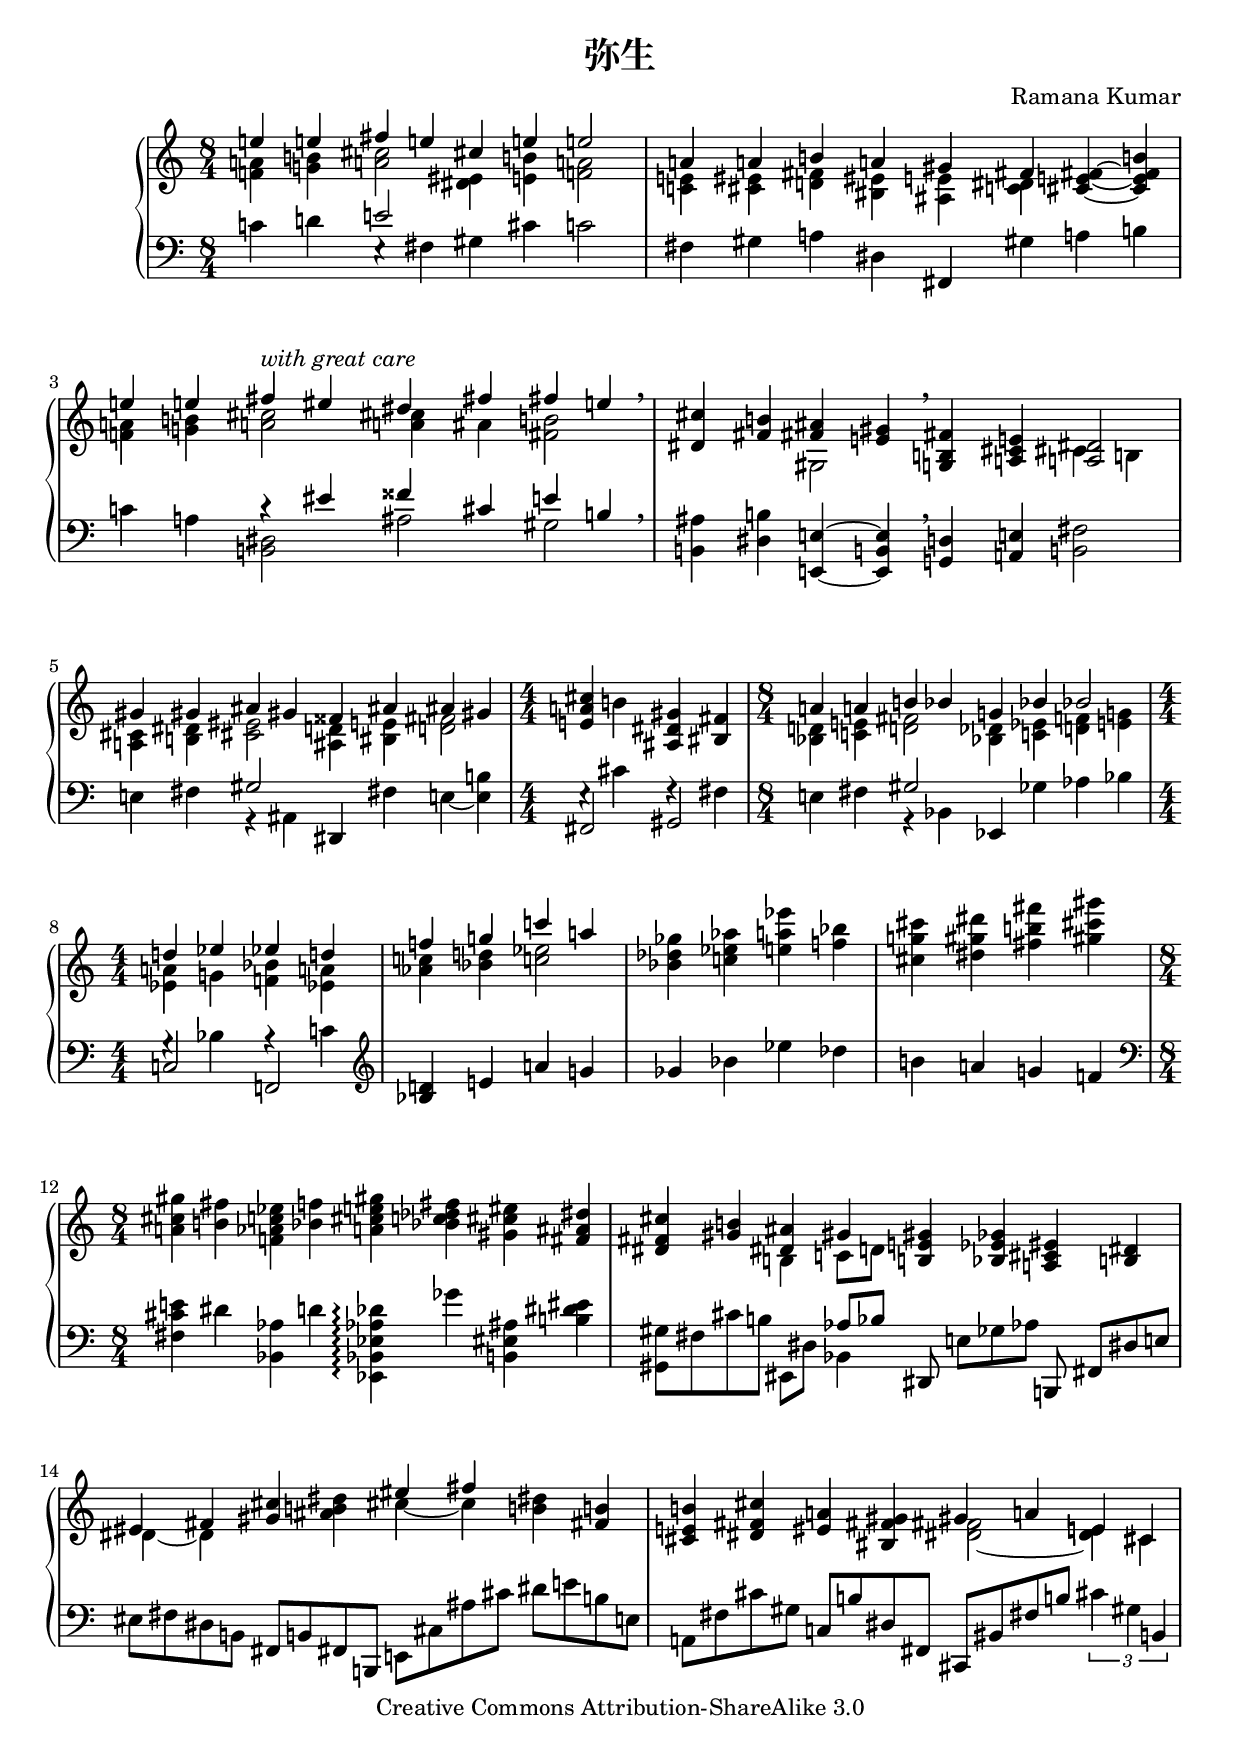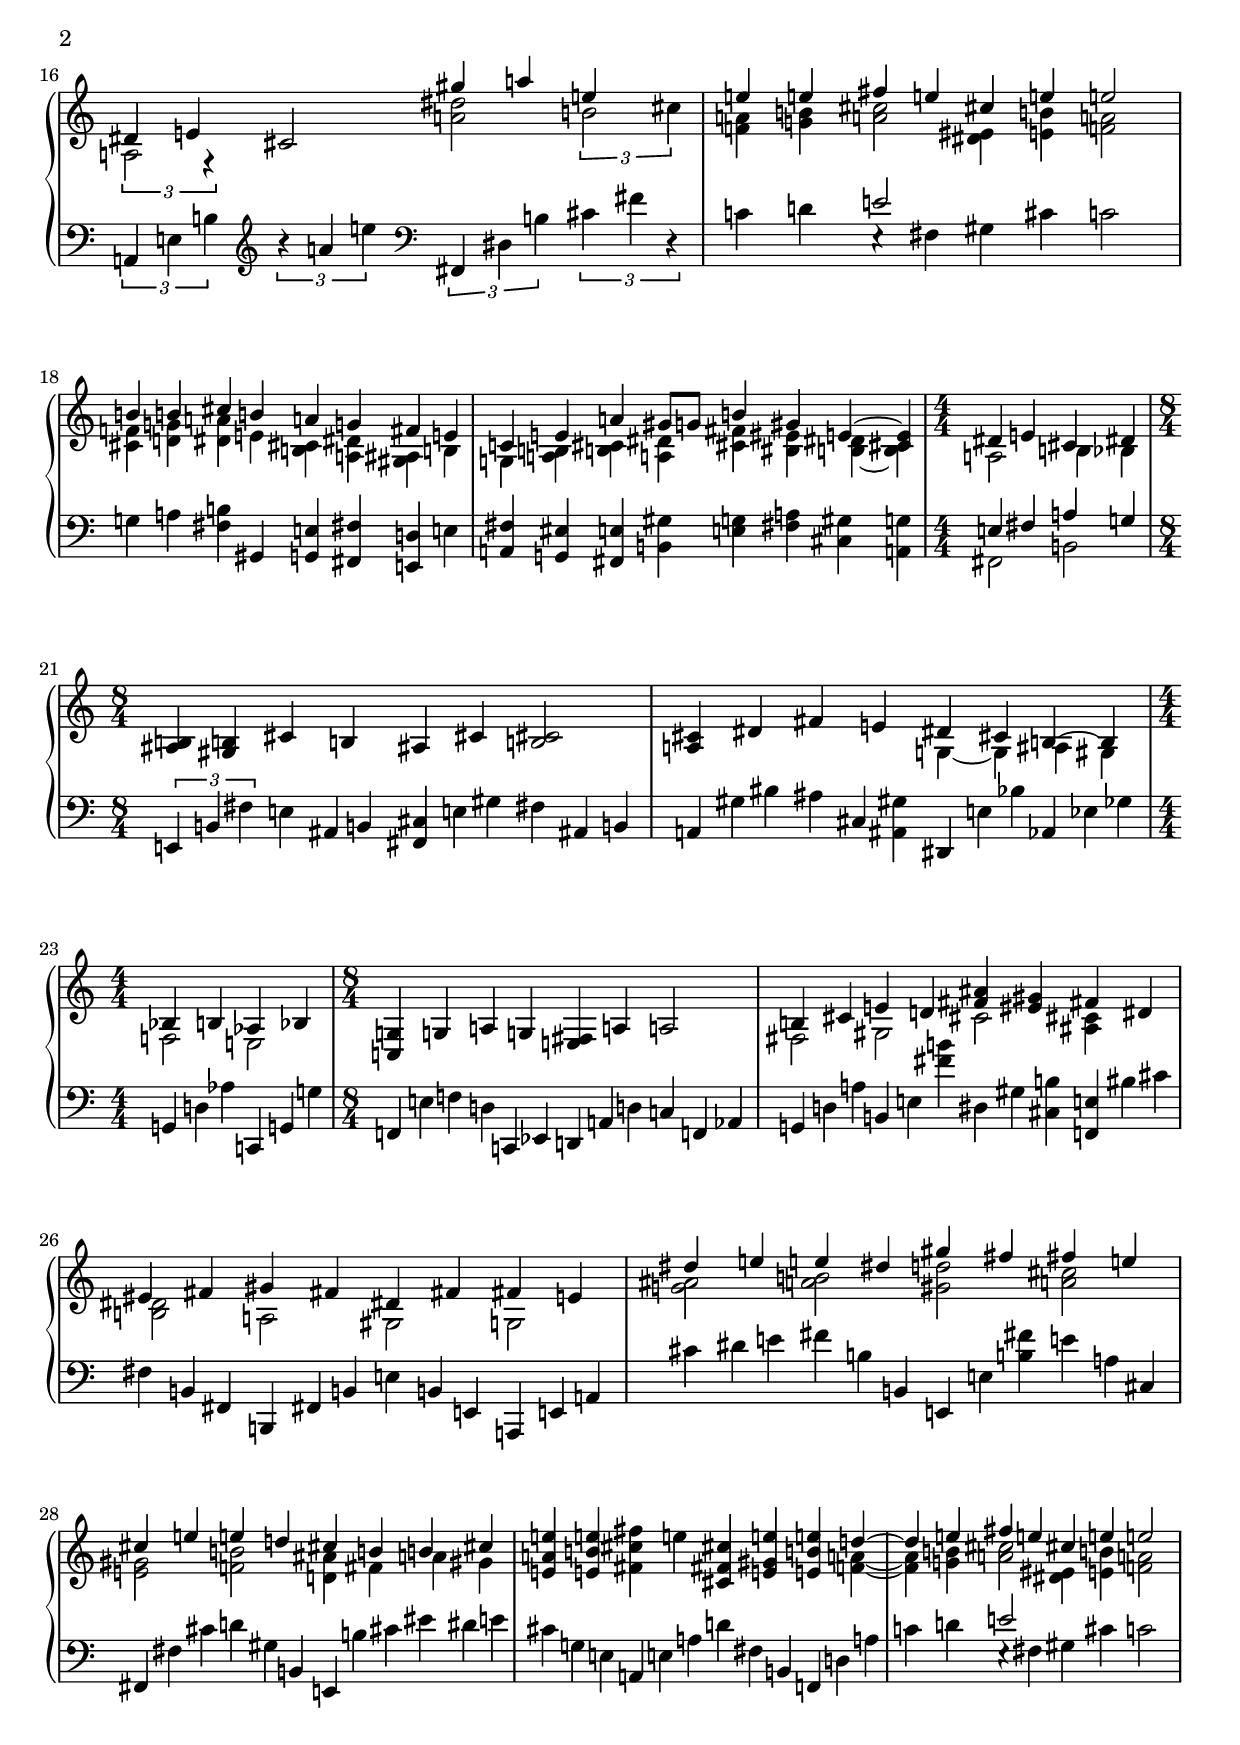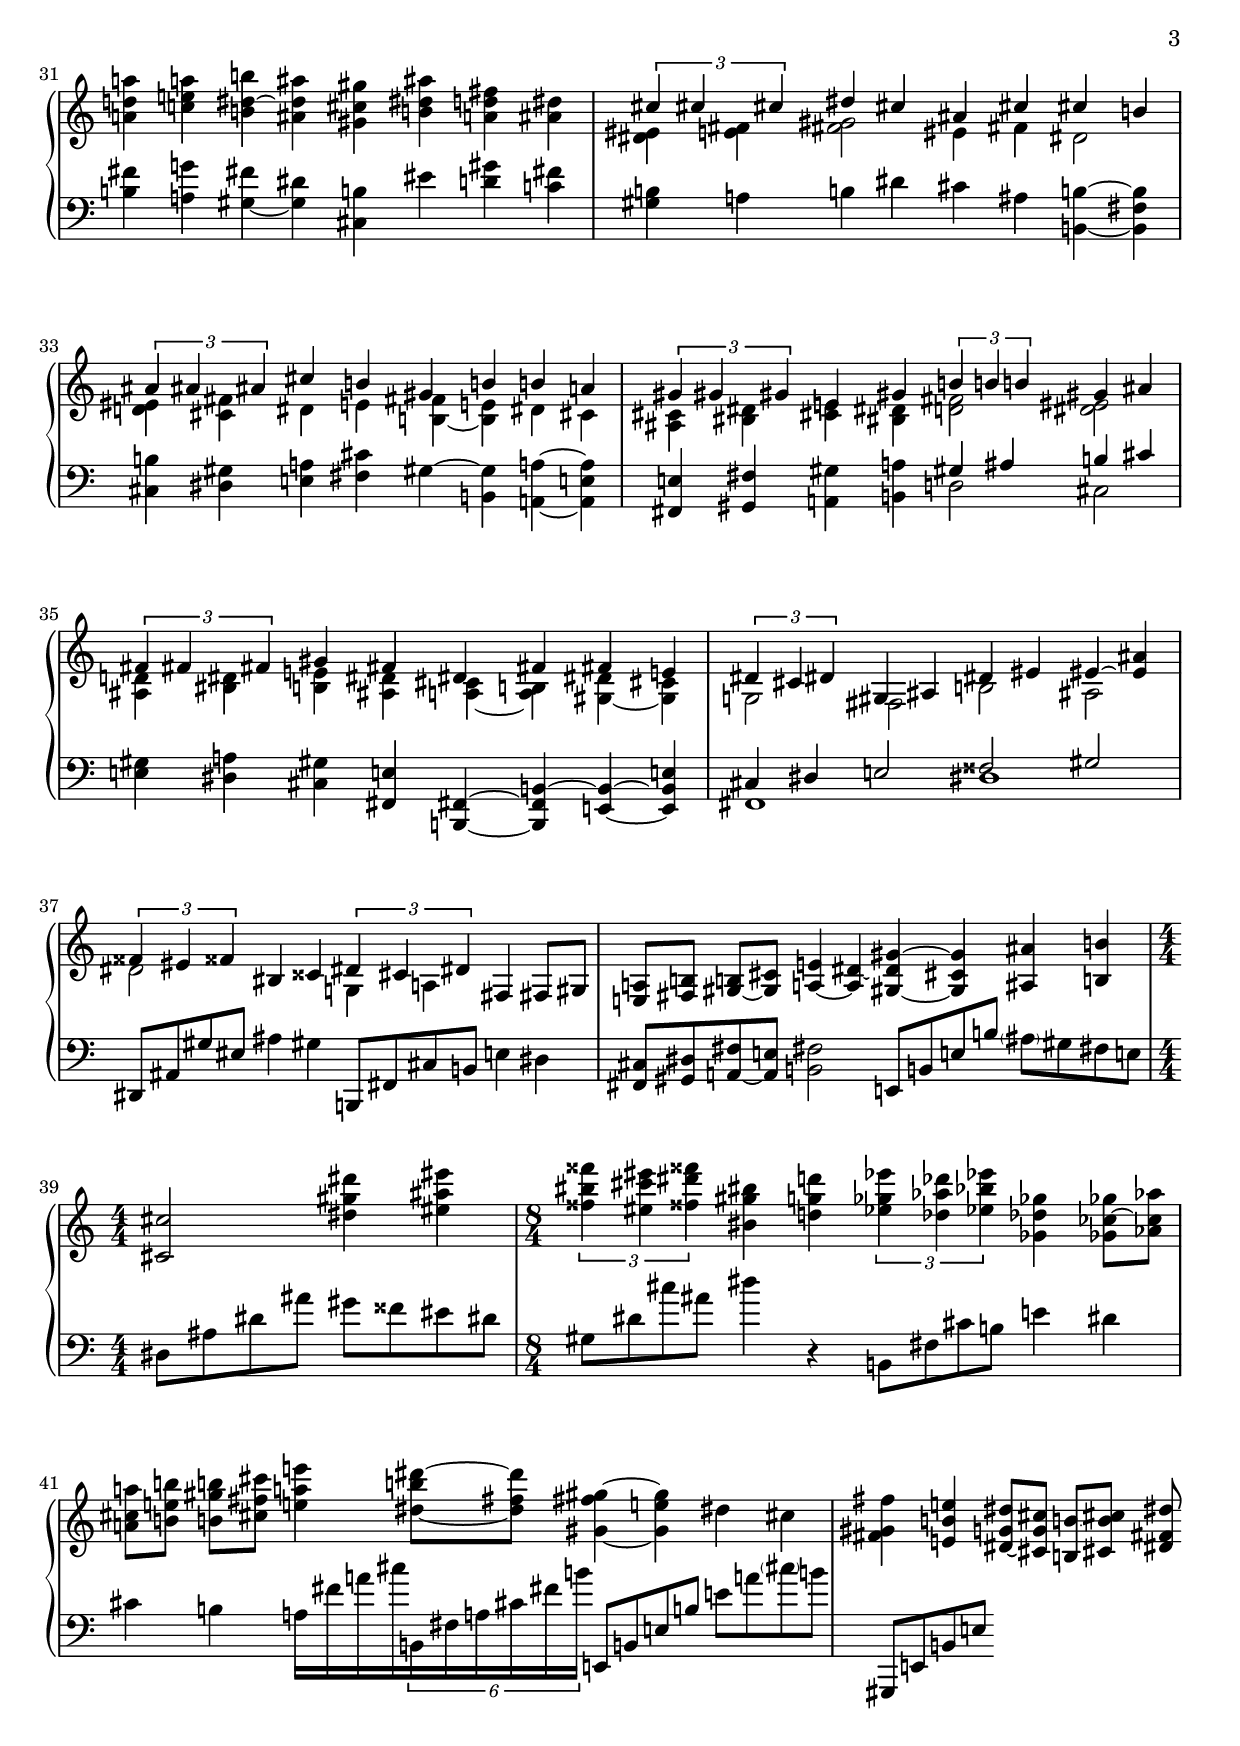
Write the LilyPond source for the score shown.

\version "2.16.0"

\header {
  title = "弥生"
  composer = "Ramana Kumar"
  date = "2012"
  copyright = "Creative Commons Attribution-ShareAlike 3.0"
}

#(ly:set-option 'point-and-click #f)

\score {
  \new PianoStaff <<
    \new Staff {
      \accidentalStyle #'PianoStaff "dodecaphonic"
      \override PianoStaff.TimeSignature #'style = #'numbered
      \clef treble
      \time 8/4
        << {e''4 e'' fis'' e'' cis'' e'' e''2}
        \\ {<f' a'>4 <g' b'> <a' cis''>2 <dis' eis'>4  <e' b'> <f' a'>2} >>
      | << {a'4 a' b' a' gis' fis'}
        \\ {<c' e'>4 <cis' eis'> <d' fis'> <bis eis'> <ais e'> <c' dis'> } >>
        <cis' e' fis'>4 ~ <cis' e' fis' b'>
      | << {e''4 e'' fis'' -\markup{\italic "with great care"} eis''
            dis'' fis'' fis'' e''}
        \\ {<f' a'>4 <g' b'> <a' cis''>2
            <a' cis''>4 ais' <fis' b'>2} >> \breathe
      | <dis' cis''>4 <fis' b'>
        << {<fis' ais'>4 <e' gis'>} \\ gis2 >> \breathe
        <g b fis'>4 <a cis' e'> << <a dis'>2 \\ {cis'4 b} >>
      | << {gis'4 gis' ais' gis' fisis' ais' ais' gis'}
        \\ { <a cis'>4 <b dis'> <cis' eis'>2 <ais d'>4 <bis e'> <d' fis'>2 }>>
      | \time 4/4
        <e' a' cis''>4 b' <ais dis' gis'> <bis fis'>
      | \time 8/4
        << {a'4 a' b' bes' g' bes' bes'2}
        \\ { <bes d'>4 <c' e'> <d' fis'>2
             <bes des'>4 <c' ees'> <d' f'> <e' g'>} >>
      | \time 4/4
        << {d''4 ees'' ees'' d''}
        \\ {<ees' a'>4 g' <f' bes'> <ees' a'>} >>
      | << {f''4 g'' c''' a''}
        \\ {<aes' c''>4 <bes' d''> <c'' ees''>2} >>
      | <bes' des'' ges''>4 <c'' ees'' aes''> <e'' a'' ees'''> <f'' bes''>
      | <cis'' g'' cis'''> <dis'' gis'' dis'''>
        <fis'' b'' fis'''> <gis'' cis''' gis'''>
      | \time 8/4
        <a' cis'' gis''> <b' fis''> <f' aes' c'' ees''> <bes' f''>
        <a' cis'' e'' gis''> <bes' c'' des'' fis''>
        <gis' cis'' eis''> <fis' ais' dis''>
      | <dis' fis' cis''> <gis' b'> << { <dis' ais'>  gis' } \\ { b c'8 d' } >>
        <b e' gis'>4 <bes ees' ges'> <a cis' eis'> <b dis'>
      | << { eis' fis' } \\ { dis' ~ dis' } >> <gis' cis''>
        <ais' b' dis''>
        << { eis'' fis'' } \\ { cis'' ~ cis'' } >>
        <b' dis''> <fis' b'>
      | <cis' e' b'> <dis' fis' cis''> <eis' a'> <bis fis' gis'>
        << { gis' a' e' cis' } \\ { <dis' fis'>2 ~ <dis' e'>4 cis' } >>
      | << { dis'4 e' cis'2 } \\ { \times 2/3 { a2 r4 } } >>
        << { gis'' a'' e'' } \\ { <a' dis''>2 \times 2/3 { b'2 cis''4 } } >>
      | << {e''4 e'' fis'' e'' cis'' e'' e''2}
        \\ {<f' a'>4 <g' b'> <a' cis''>2 <dis' eis'>4  <e' b'> <f' a'>2} >>
      | << { b'4  b' cis'' b' a' g' fis' e' }
        \\ { <cis' f'> <d' g'> <dis' a'> e'
             <b cis'> <a dis'> <gis ais> b } >>
      | << { c' e' a' gis'8 g' b'4 gis' e' ~ <cis' e'> }
        \\ { g <a b> <b cis'> <a dis'>
             <cis' fis'> <bis eis'> <b dis'> ~ <b cis'> } >>
      | \time 4/4
        << { dis'4 e' cis' dis' }
        \\ { a2 b4 bes } >>
      | \time 8/4
        <ais b>4 <gis b> cis' b ais cis' <b cis'>2
      | <a cis'>4 dis' fis' e'
        << { dis' cis' b ~ b }
        \\ { g4 ~ g ais gis } >>
      | \time 4/4
        << { bes b aes bes }
        \\ { f2 e } >>
      | \time 8/4
        <c g>4 g a g <e fis> a a2
      | << { b4 cis' e' d' <fis' ais'> <eis' gis'> fis' dis' }
        \\ { fis2 gis cis' <ais cis'>4 s } >>
      | << { eis'4 fis' gis' fis' dis' fis' fis' e' }
        \\ { <b dis'>2 a gis g } >>
      | << { dis''4 e'' e'' dis'' gis'' fis'' fis'' e'' }
        \\ { <g' ais'>2 <a' b'> <gis' d''> <a' cis''> } >>
      | << { cis''4 e'' e'' d'' cis'' b' b' cis'' }
        \\ { <e' gis'>2 <f' b'> <ais' d'>4 fis' a' gis' } >>
      | <e' a' e''>4 <e' b' e''> <fis' cis'' fis''> e''
        <cis' fis' cis''> <e' gis' e''> <e' b' e''>
        << {d'' ~} \\ {<f' a'> ~} >>
      | << {d''4 e'' fis'' e'' cis'' e'' e''2}
        \\ {<f' a'>4 <g' b'> <a' cis''>2 <dis' eis'>4  <e' b'> <f' a'>2} >>
      | <a' d'' a''>4 <c'' e'' a''> <b' dis'' b''> ~ <ais' dis'' ais''>
        <gis' cis'' gis''> <b' dis'' ais''> <a' d'' fis''> <ais' dis''> % <b' dis''>
      | << { \times 2/3 {cis''4 cis'' cis''} dis'' cis'' ais' cis'' cis'' b' }
        \\ { <dis' eis'> <e' fis'> <fis' gis'>2 eis'4 fis' dis'2 } >>
      | << { \times 2/3 {ais'4 ais' ais'} cis'' b' gis' b' b' a' }
        \\ { <d' eis'> <cis' fis'> dis' e' <b fis'> ~ <b e'> dis' cis' } >>
      | << { \times 2/3 {gis'4 gis' gis'} e' gis' \times 2/3 {b' b' b'} gis' ais' }
        \\ { <ais cis'>4 <bis dis'> <cis' e'> <bis dis'> <d' fis'>2 <dis' eis'> } >>
      | << { \times 2/3 {fis'4 fis' fis'} gis' fis' dis' fis' fis' e' }
        \\ { <ais d'>4 <bis dis'> <b e'> <ais dis'> <a cis'> ~ <a b> <gis dis'> ~ <gis cis'> } >>
      | << { \times 2/3 {dis'4 cis' dis'} gis ais dis' eis' eis' ~ <eis' ais'> }
        \\ { g2 fis b ais } >>
      | << { \times 2/3 {fisis'4 eis' fisis'} } \\ dis'2 >> bis4 cisis'
        << { \times 2/3 {dis'4 cis' dis'} } \\ { g4 a } >> fis4 fis8 gis
      | <e a>8 <fis b> <gis b> ~ <gis cis'> <a e'>4 ~ <a dis'> ~ <gis dis' gis'> ~ <gis cis' gis'> <ais ais'> <b b'>
      | \time 4/4
        <cis' cis''>2 <dis'' gis'' dis'''>4 <eis'' ais'' eis'''>
      | \time 8/4
        \times 2/3 {<fisis'' bis'' fisis'''> <eis'' cis''' eis'''> <fisis'' dis''' fisis'''>} <bis' gis'' bis''> <d'' g'' d'''>
        \times 2/3 {<ees'' ges'' ees'''> <des'' aes'' des'''> <ees'' bes'' ees'''>} <ges' des'' ges''> <ges' ces'' ges''>8 ~ <aes' ces'' aes''>
      | <a' cis'' a''> <b' e'' b''> <b' gis'' b''> <cis'' fis'' cis'''> <e'' a'' e'''>4 <dis'' b'' dis'''>8 ~ <dis'' fis'' dis'''> <gis' fis'' gis''>4 ~ <gis' e'' gis''> dis'' cis''
      | <fis' gis' fis''> <e' b' e''> <dis' g' dis''>8 ~ <cis' g' cis''> <b b'> ~ <cis' b' cis''> <dis' fis' dis''>
    }
    \new Staff {
      \clef bass
        c'4 d' << e'2 \\ {e4\rest fis} >> gis cis' c'2
      | fis4 gis a dis fis, gis a b
      | c'4 a << {r4 eis' fisis' cis' e' b} \\ {<b, dis>2 ais gis} >> \breathe
      | <b, ais>4 <dis b> <e, e> ~ <e, b, e> \breathe <g, d>4 <a, e> <b, fis>2
      | e4 fis << gis2 \\ {r4 ais,} >> dis, fis e ~ <e b>
      | << {fis,2 gis,} \\ {e4\rest cis' f\rest fis} >>
      | e4 fis << gis2 \\ {r4 bes,} >> ees, ges aes bes
      | << {c2 f,} \\ {g4\rest bes a\rest c'} >>
      | \clef treble <bes d'>4 e' a' g'
      | ges' bes' ees'' des''
      | b' a' g' f'
      | \clef bass <fis cis' e'>4 dis' <bes, aes> d'
         <ees, bes, ees aes des'>\arpeggio ges' <b, eis ais> <b dis' eis'>
        \set beatStructure = #'(2 2 2 2)
      | <gis, gis>8 fis cis' b << { s4 aes8 bes } \\ { eis, dis bes,4 } >>
        dis,8 e [ ges aes ] b,, fis, [ dis e ]
      | eis fis dis b, fis, b, fis, b,, e, cis ais cis' dis' e' b e
      | a, fis cis' gis c b dis fis,
        cis, bis, fis b
        \set tupletSpannerDuration = #(ly:make-moment 2 4)
        \times 2/3 { cis'4 gis b, }
      | \times 2/3 { a, e b \clef treble r a' e'' \clef bass fis, dis b cis' fis' r}
      | c'4 d' << e'2 \\ {e4\rest fis} >> gis cis' c'2
      | g4 a <fis b> gis, <g, e> <fis, fis> <e, d> e
      | <a, fis> <g, eis> <fis, e> <b, gis> <e g> <fis a> <cis gis> <a, g>
      | << {e4 fis a g} \\ {fis,2 b,} >>
      | \times 2/3 { e,4 b, fis } e4*2/3 ais, b,
        <fis, cis> e gis fis ais, b,
      | a, gis bis ais cis <ais, gis> dis, e bes aes, ees ges
      | g, d aes c, g, g
      | f, e f d c, ees, d, a, d c f, aes,
      | g, d a b, e <fis' b'> dis gis <cis b> <f, e> bis cis'
      | fis b, fis, b,, fis, b, e b, e, a,, e, a,
      | cis' dis' e' fis' b b, e, e <b fis'> e' a cis
      | fis, fis cis' d' gis b, e, b cis' eis' dis' e'
      | cis' g e a, e a d' fis b, f, d a
      | c'4 d' << e'2 \\ {e4\rest fis} >> gis cis' c'2
      | <b fis'>4 <a g'> <gis fis'> ~ <gis dis'> <cis b> eis' <d' gis'> <c' fis'> % <dis' fis'>
      | <gis b> % gis
        a b dis' cis' ais <b, b> ~ <b, fis b>
      | <cis b> <dis gis> <e a> <fis cis'> gis ~ <b, gis> <a, a> ~ <a, e a>
      | <fis, e> <gis, fis> <a, gis> <b, a> << {gis4 ais b cis'} \\ {d2 cis} >>
      | <e gis>4 <dis a> <cis gis> <fis, e> <b,, fis,> ~ <b,, fis, b,> ~ <e, b,> ~ <e, b, e>
      | << { cis4 dis e2 fisis gis } \\ { fis,1 dis } >>
      | dis,8 ais, gis eis ais4 gis b,,8 fis, cis b, e4 dis
      | <fis, cis>8 <gis, dis> <a, fis> ~ <a, e> <b, fis>2 e,8 b, e b \parenthesize ais gis fis e
      | dis ais dis' ais' gis' fisis' eis' dis'
      | gis dis' cis'' ais' dis''4 r b,8 fis cis' b e'4 dis'
      | cis' b a16 fis' a' cis'' \times 4/6 { b, fis a cis' fis' b' } e,8 b, e b e' a' \parenthesize cis'' b'
      | gis,,8 e, b, e
    }
  >>
}
